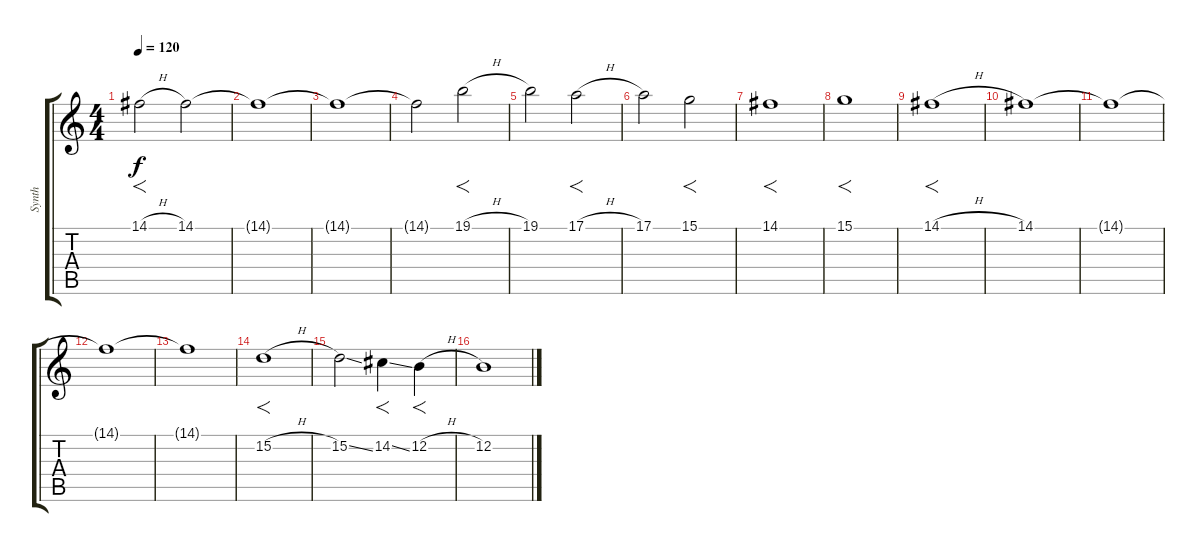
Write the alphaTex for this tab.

\track ("Synth" "Synth") {instrument synthstrings2}
\staff {score tabs}
\tuning (E4 B3 G3 D3 A2 E2) {hide}
\ts (4 4)
\tempo 120
\clef g2
\ks c
14.1{h}.2{f dy f} 14.1.2 |
14.1{t}.1 |
14.1{t}.1 |
14.1{t}.2 19.1{h}.2{f} |
19.1.2 17.1{h}.2{f} |
17.1.2 15.1.2{f} |
14.1.1{f} |
15.1.1{f} |
14.1{h}.1{f} |
14.1.1 |
14.1{t}.1 |
14.1{t}.1 |
14.1{t}.1 |
15.2{h}.1{f} |
15.2{ss}.2 14.2{ss}.4{f} 12.2{h}.4{f} |
12.2.1
